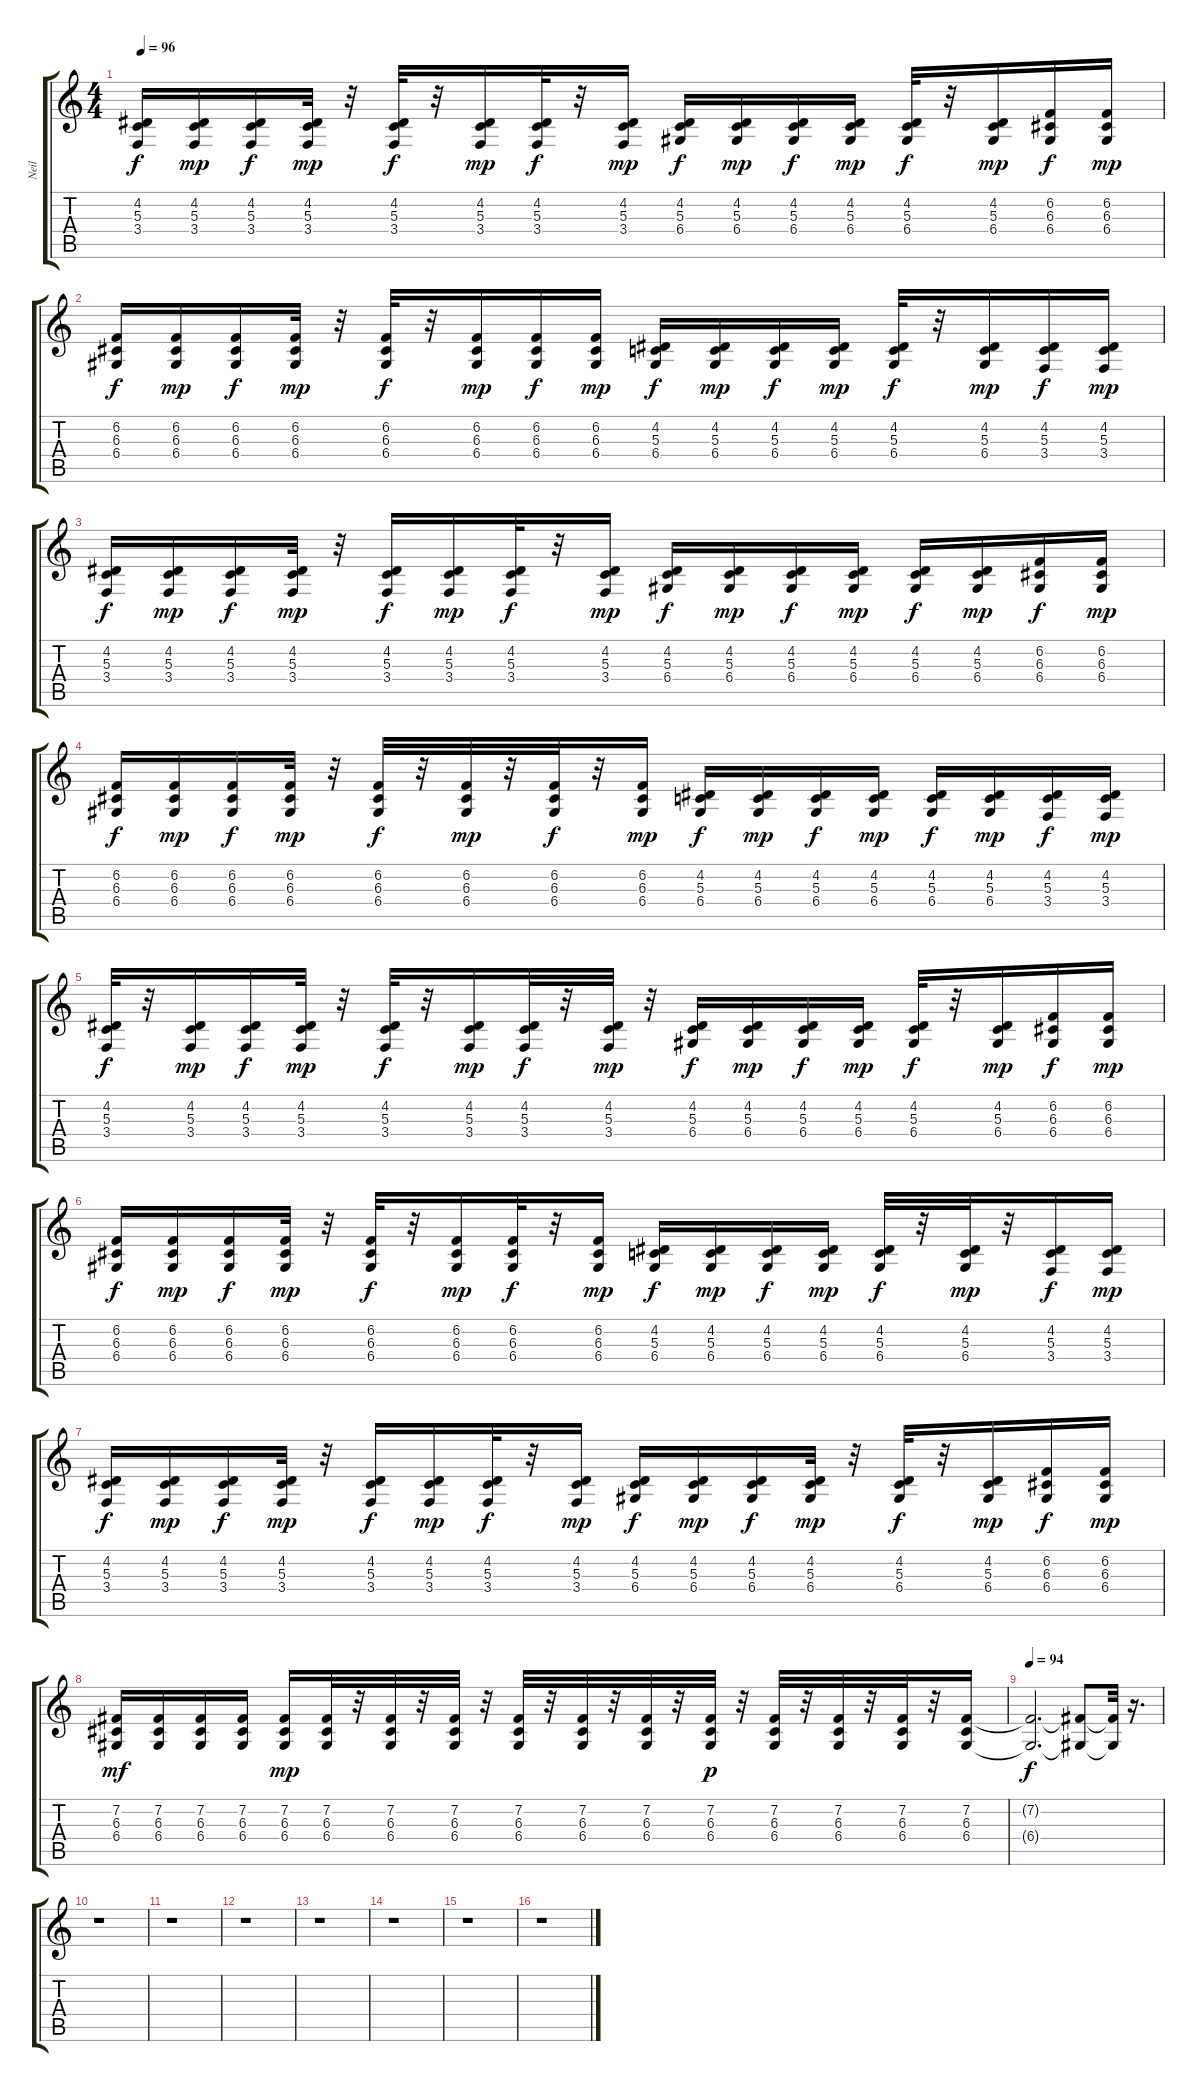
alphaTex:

\track ("Neil" "Neil") {instrument lead3calliope}
\staff {score tabs}
\tuning (E4 B3 G3 D3 A2 E2) {hide}
\ts (4 4)
\tempo 96
\clef g2
\ks c
(4.2 5.3 3.4).16{dy f} (4.2 5.3 3.4).16{dy mp} (4.2 5.3 3.4).16{dy f} (4.2 5.3 3.4).32{dy mp} r.32 (4.2 5.3 3.4).32{dy f} r.32 (4.2 5.3 3.4).16{dy mp} (4.2 5.3 3.4).32{dy f} r.32 (4.2 5.3 3.4).16{dy mp} (4.2 5.3 6.4).16{dy f} (4.2 5.3 6.4).16{dy mp} (4.2 5.3 6.4).16{dy f} (4.2 5.3 6.4).16{dy mp} (4.2 5.3 6.4).32{dy f} r.32 (4.2 5.3 6.4).16{dy mp} (6.2 6.3 6.4).16{dy f} (6.2 6.3 6.4).16{dy mp} |
(6.2 6.3 6.4).16{dy f} (6.2 6.3 6.4).16{dy mp} (6.2 6.3 6.4).16{dy f} (6.2 6.3 6.4).32{dy mp} r.32 (6.2 6.3 6.4).32{dy f} r.32 (6.2 6.3 6.4).16{dy mp} (6.2 6.3 6.4).16{dy f} (6.2 6.3 6.4).16{dy mp} (4.2 5.3 6.4).16{dy f} (4.2 5.3 6.4).16{dy mp} (4.2 5.3 6.4).16{dy f} (4.2 5.3 6.4).16{dy mp} (4.2 5.3 6.4).32{dy f} r.32 (4.2 5.3 6.4).16{dy mp} (4.2 5.3 3.4).16{dy f} (4.2 5.3 3.4).16{dy mp} |
(4.2 5.3 3.4).16{dy f} (4.2 5.3 3.4).16{dy mp} (4.2 5.3 3.4).16{dy f} (4.2 5.3 3.4).32{dy mp} r.32 (4.2 5.3 3.4).16{dy f} (4.2 5.3 3.4).16{dy mp} (4.2 5.3 3.4).32{dy f} r.32 (4.2 5.3 3.4).16{dy mp} (4.2 5.3 6.4).16{dy f} (4.2 5.3 6.4).16{dy mp} (4.2 5.3 6.4).16{dy f} (4.2 5.3 6.4).16{dy mp} (4.2 5.3 6.4).16{dy f} (4.2 5.3 6.4).16{dy mp} (6.2 6.3 6.4).16{dy f} (6.2 6.3 6.4).16{dy mp} |
(6.2 6.3 6.4).16{dy f} (6.2 6.3 6.4).16{dy mp} (6.2 6.3 6.4).16{dy f} (6.2 6.3 6.4).32{dy mp} r.32 (6.2 6.3 6.4).32{dy f} r.32 (6.2 6.3 6.4).32{dy mp} r.32 (6.2 6.3 6.4).32{dy f} r.32 (6.2 6.3 6.4).16{dy mp} (4.2 5.3 6.4).16{dy f} (4.2 5.3 6.4).16{dy mp} (4.2 5.3 6.4).16{dy f} (4.2 5.3 6.4).16{dy mp} (4.2 5.3 6.4).16{dy f} (4.2 5.3 6.4).16{dy mp} (4.2 5.3 3.4).16{dy f} (4.2 5.3 3.4).16{dy mp} |
(4.2 5.3 3.4).32{dy f} r.32 (4.2 5.3 3.4).16{dy mp} (4.2 5.3 3.4).16{dy f} (4.2 5.3 3.4).32{dy mp} r.32 (4.2 5.3 3.4).32{dy f} r.32 (4.2 5.3 3.4).16{dy mp} (4.2 5.3 3.4).32{dy f} r.32 (4.2 5.3 3.4).32{dy mp} r.32 (4.2 5.3 6.4).16{dy f} (4.2 5.3 6.4).16{dy mp} (4.2 5.3 6.4).16{dy f} (4.2 5.3 6.4).16{dy mp} (4.2 5.3 6.4).32{dy f} r.32 (4.2 5.3 6.4).16{dy mp} (6.2 6.3 6.4).16{dy f} (6.2 6.3 6.4).16{dy mp} |
(6.2 6.3 6.4).16{dy f} (6.2 6.3 6.4).16{dy mp} (6.2 6.3 6.4).16{dy f} (6.2 6.3 6.4).32{dy mp} r.32 (6.2 6.3 6.4).32{dy f} r.32 (6.2 6.3 6.4).16{dy mp} (6.2 6.3 6.4).32{dy f} r.32 (6.2 6.3 6.4).16{dy mp} (4.2 5.3 6.4).16{dy f} (4.2 5.3 6.4).16{dy mp} (4.2 5.3 6.4).16{dy f} (4.2 5.3 6.4).16{dy mp} (4.2 5.3 6.4).32{dy f} r.32 (4.2 5.3 6.4).32{dy mp} r.32 (4.2 5.3 3.4).16{dy f} (4.2 5.3 3.4).16{dy mp} |
(4.2 5.3 3.4).16{dy f} (4.2 5.3 3.4).16{dy mp} (4.2 5.3 3.4).16{dy f} (4.2 5.3 3.4).32{dy mp} r.32 (4.2 5.3 3.4).16{dy f} (4.2 5.3 3.4).16{dy mp} (4.2 5.3 3.4).32{dy f} r.32 (4.2 5.3 3.4).16{dy mp} (4.2 5.3 6.4).16{dy f} (4.2 5.3 6.4).16{dy mp} (4.2 5.3 6.4).16{dy f} (4.2 5.3 6.4).32{dy mp} r.32 (4.2 5.3 6.4).32{dy f} r.32 (4.2 5.3 6.4).16{dy mp} (6.2 6.3 6.4).16{dy f} (6.2 6.3 6.4).16{dy mp} |
(7.2 6.3 6.4).16{dy mf} (7.2 6.3 6.4).16 (7.2 6.3 6.4).16 (7.2 6.3 6.4).16 (7.2 6.3 6.4).16{dy mp} (7.2 6.3 6.4).32 r.32 (7.2 6.3 6.4).32 r.32 (7.2 6.3 6.4).32 r.32 (7.2 6.3 6.4).32 r.32 (7.2 6.3 6.4).32 r.32 (7.2 6.3 6.4).32 r.32 (7.2 6.3 6.4).32{dy p} r.32 (7.2 6.3 6.4).32 r.32 (7.2 6.3 6.4).32 r.32 (7.2 6.3 6.4).32 r.32 (7.2 6.3 6.4).16 |
\tempo 94
(7.2{t} 6.4{t}).2{d dy f} (7.2{t} 6.4{t}).8 (7.2{t} 6.4{t}).32 r.16{d} |
r.1 |
r.1 |
r.1 |
r.1 |
r.1 |
r.1 |
r.1
